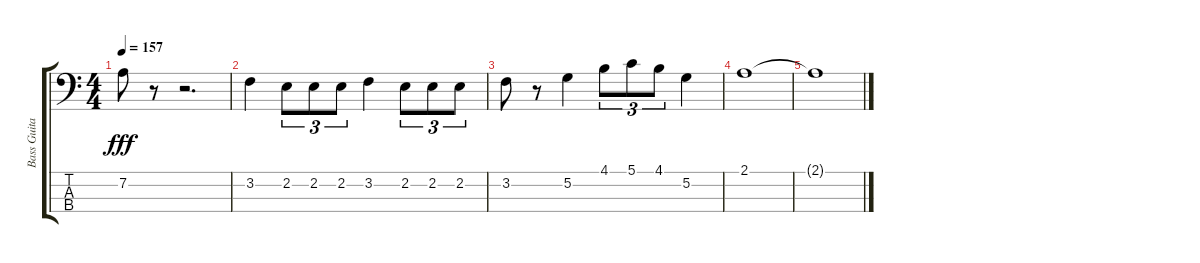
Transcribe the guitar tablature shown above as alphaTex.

\track ("Bass Guitar" "Bass Guita") {instrument electricbassfinger}
\staff {score tabs}
\tuning (G2 D2 A1 E1) {hide}
\ts (4 4)
\tempo 157
\clef f4
\ks c
7.2.8{dy fff} r.8 r.2{d} |
3.2.4 2.2.8{tu (3 2)} 2.2.8{tu (3 2)} 2.2.8{tu (3 2)} 3.2.4 2.2.8{tu (3 2)} 2.2.8{tu (3 2)} 2.2.8{tu (3 2)} |
3.2.8 r.8 5.2.4 4.1.8{tu (3 2)} 5.1.8{tu (3 2)} 4.1.8{tu (3 2)} 5.2.4 |
2.1.1 |
2.1{t}.1
